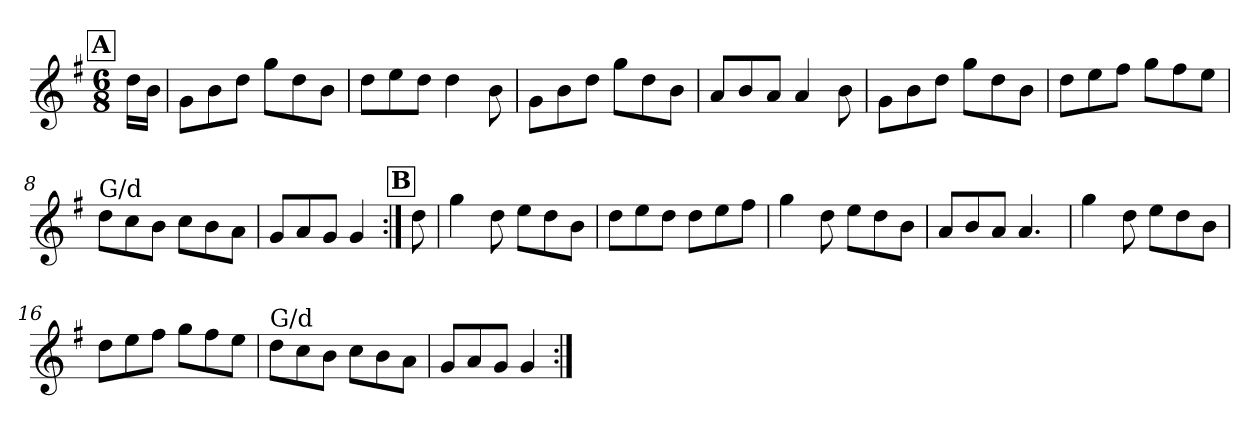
**kern
*part1
*staff1
*clefG2
*k[f#]
*G:
*M6/8
!!LO:REH:place=s1:a:B:fs=14:t=A
=1
16dd\LL
16b\JJ
=2
8g\L
8b\
8dd\J
8gg\L
8dd\
8b\J
=3
8dd\L
8ee\
8dd\J
4dd\
8b\
=4
8g\L
8b\
8dd\J
8gg\L
8dd\
8b\J
=5
8a/L
8b/
8a/J
4a/
8b\
=6
8g\L
8b\
8dd\J
8gg\L
8dd\
8b\J
=7
8dd\L
8ee\
8ff#\J
8gg\L
8ff#\
8ee\J
=8
!LO:TX:a:t=G/d
8dd\L
8cc\
8b\J
8cc\L
8b\
8a\J
!!LO:LB:g=z
=9
8g/L
8a/
8g/J
4g/
!!LO:REH:place=s1:a:B:fs=14:t=B
=10:|!
8dd\
=11
4gg\
8dd\
8ee\L
8dd\
8b\J
=12
8dd\L
8ee\
8dd\J
8dd\L
8ee\
8ff#\J
=13
4gg\
8dd\
8ee\L
8dd\
8b\J
=14
8a/L
8b/
8a/J
4.a/
=15
4gg\
8dd\
8ee\L
8dd\
8b\J
=16
8dd\L
8ee\
8ff#\J
8gg\L
8ff#\
8ee\J
=17
!LO:TX:a:t=G/d
8dd\L
8cc\
8b\J
8cc\L
8b\
8a\J
!!LO:LB:g=z
=18
8g/L
8a/
8g/J
4g/
=:|!
*-
